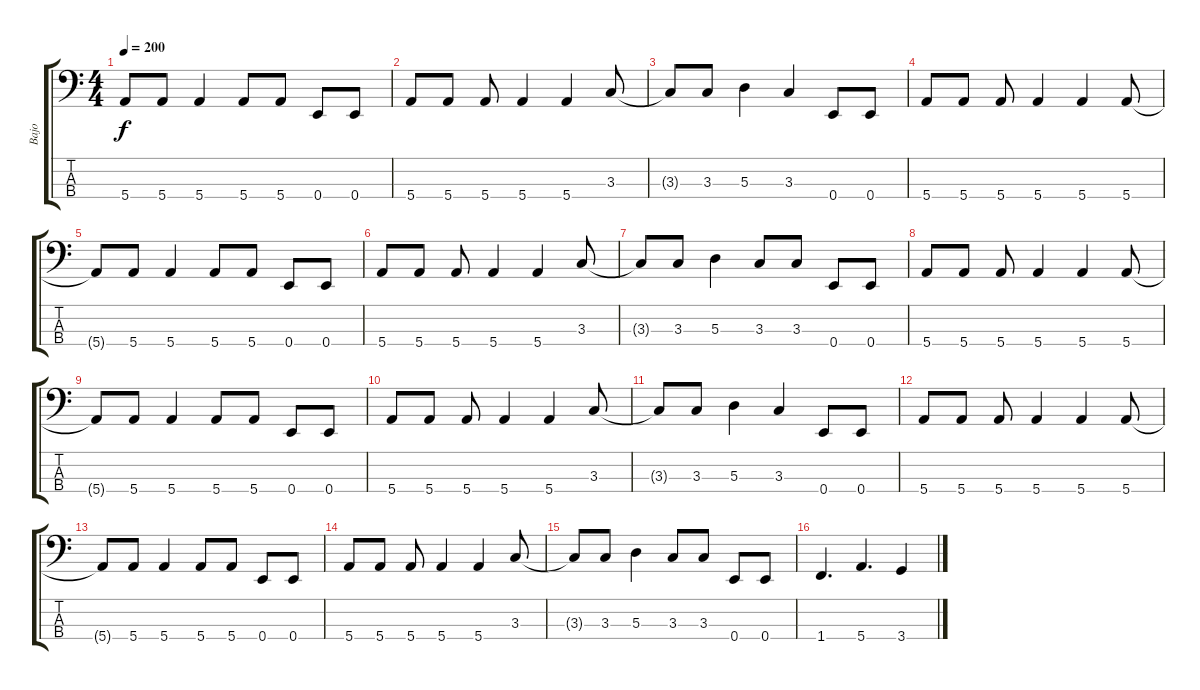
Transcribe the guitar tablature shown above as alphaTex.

\track ("Bajo" "Bajo") {instrument electricbassfinger}
\staff {score tabs}
\tuning (G2 D2 A1 E1) {hide}
\ts (4 4)
\tempo 200
\clef f4
\ks c
5.4{t}.8{dy f} 5.4.8 5.4.4 5.4.8 5.4.8 0.4.8 0.4.8 |
5.4.8 5.4.8 5.4.8 5.4.4 5.4.4 3.3.8 |
3.3{t}.8 3.3.8 5.3.4 3.3.4 0.4.8 0.4.8 |
5.4.8 5.4.8 5.4.8 5.4.4 5.4.4 5.4.8 |
5.4{t}.8 5.4.8 5.4.4 5.4.8 5.4.8 0.4.8 0.4.8 |
5.4.8 5.4.8 5.4.8 5.4.4 5.4.4 3.3.8 |
3.3{t}.8 3.3.8 5.3.4 3.3.8 3.3.8 0.4.8 0.4.8 |
5.4.8 5.4.8 5.4.8 5.4.4 5.4.4 5.4.8 |
5.4{t}.8 5.4.8 5.4.4 5.4.8 5.4.8 0.4.8 0.4.8 |
5.4.8 5.4.8 5.4.8 5.4.4 5.4.4 3.3.8 |
3.3{t}.8 3.3.8 5.3.4 3.3.4 0.4.8 0.4.8 |
5.4.8 5.4.8 5.4.8 5.4.4 5.4.4 5.4.8 |
5.4{t}.8 5.4.8 5.4.4 5.4.8 5.4.8 0.4.8 0.4.8 |
5.4.8 5.4.8 5.4.8 5.4.4 5.4.4 3.3.8 |
3.3{t}.8 3.3.8 5.3.4 3.3.8 3.3.8 0.4.8 0.4.8 |
1.4.4{d} 5.4.4{d} 3.4.4
